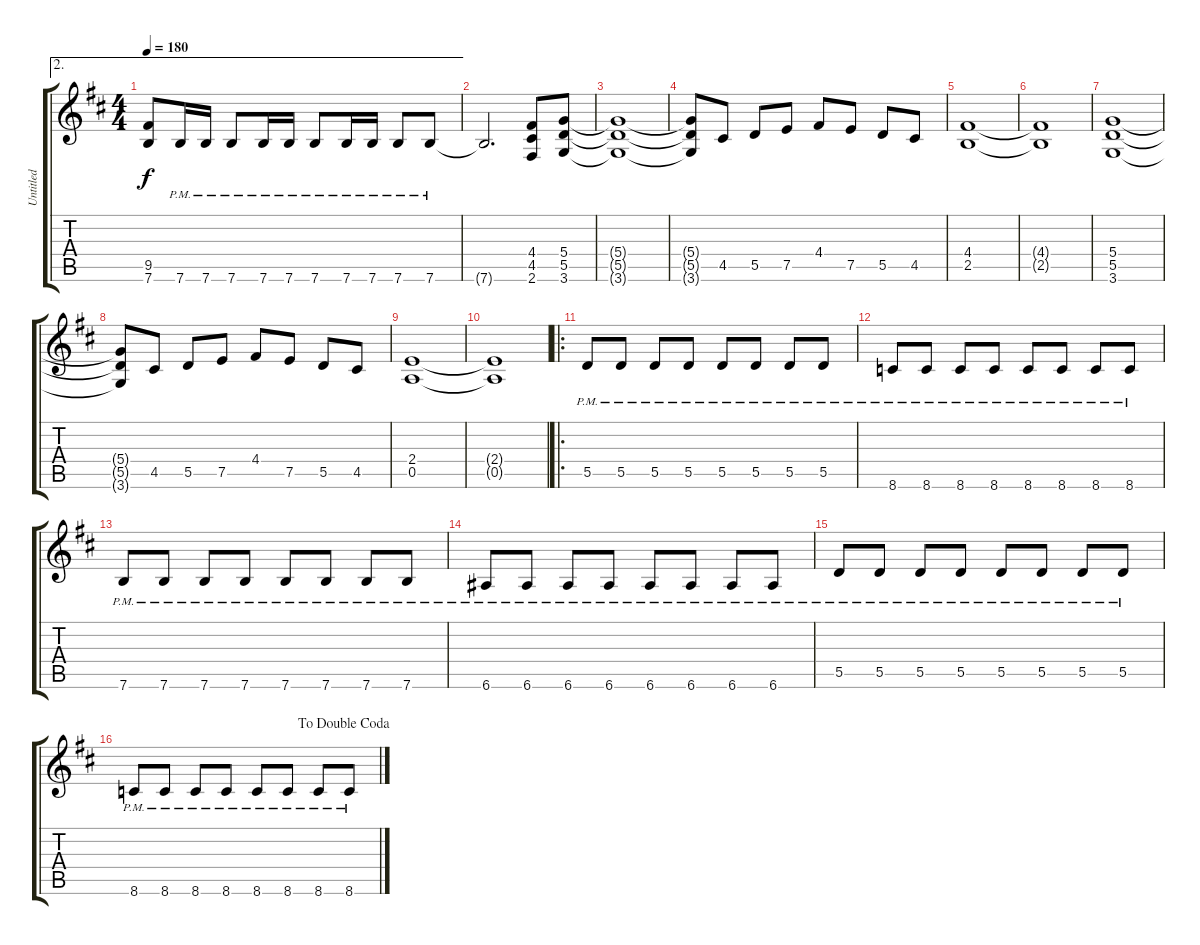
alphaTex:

\track ("Untitled" "Untitled") {instrument distortionguitar}
\staff {score tabs}
\tuning (E4 B3 G3 D3 A2 E2) {hide}
\ae 2
\ts (4 4)
\tempo 180
\clef g2
\ks d
(9.5 7.6).8{dy f} 7.6{pm}.16 7.6{pm}.16 7.6{pm}.8 7.6{pm}.16 7.6{pm}.16 7.6{pm}.8 7.6{pm}.16 7.6{pm}.16 7.6{pm}.8 7.6{pm}.8 |
7.6{t}.2{d} (4.4 4.5 2.6).8 (5.4 5.5 3.6).8 |
(5.4{t} 5.5{t} 3.6{t}).1 |
(5.4{t} 5.5{t} 3.6{t}).8 4.5.8 5.5.8 7.5.8 4.4.8 7.5.8 5.5.8 4.5.8 |
(4.4 2.5).1 |
(4.4{t} 2.5{t}).1 |
(5.4 5.5 3.6).1 |
(5.4{t} 5.5{t} 3.6{t}).8 4.5.8 5.5.8 7.5.8 4.4.8 7.5.8 5.5.8 4.5.8 |
(2.4 0.5).1 |
(2.4{t} 0.5{t}).1 |
\ro
5.5{pm}.8 5.5{pm}.8 5.5{pm}.8 5.5{pm}.8 5.5{pm}.8 5.5{pm}.8 5.5{pm}.8 5.5{pm}.8 |
8.6{pm}.8 8.6{pm}.8 8.6{pm}.8 8.6{pm}.8 8.6{pm}.8 8.6{pm}.8 8.6{pm}.8 8.6{pm}.8 |
7.6{pm}.8 7.6{pm}.8 7.6{pm}.8 7.6{pm}.8 7.6{pm}.8 7.6{pm}.8 7.6{pm}.8 7.6{pm}.8 |
6.6{pm}.8 6.6{pm}.8 6.6{pm}.8 6.6{pm}.8 6.6{pm}.8 6.6{pm}.8 6.6{pm}.8 6.6{pm}.8 |
5.5{pm}.8 5.5{pm}.8 5.5{pm}.8 5.5{pm}.8 5.5{pm}.8 5.5{pm}.8 5.5{pm}.8 5.5{pm}.8 |
\jump dadoublecoda
8.6{pm}.8 8.6{pm}.8 8.6{pm}.8 8.6{pm}.8 8.6{pm}.8 8.6{pm}.8 8.6{pm}.8 8.6{pm}.8
